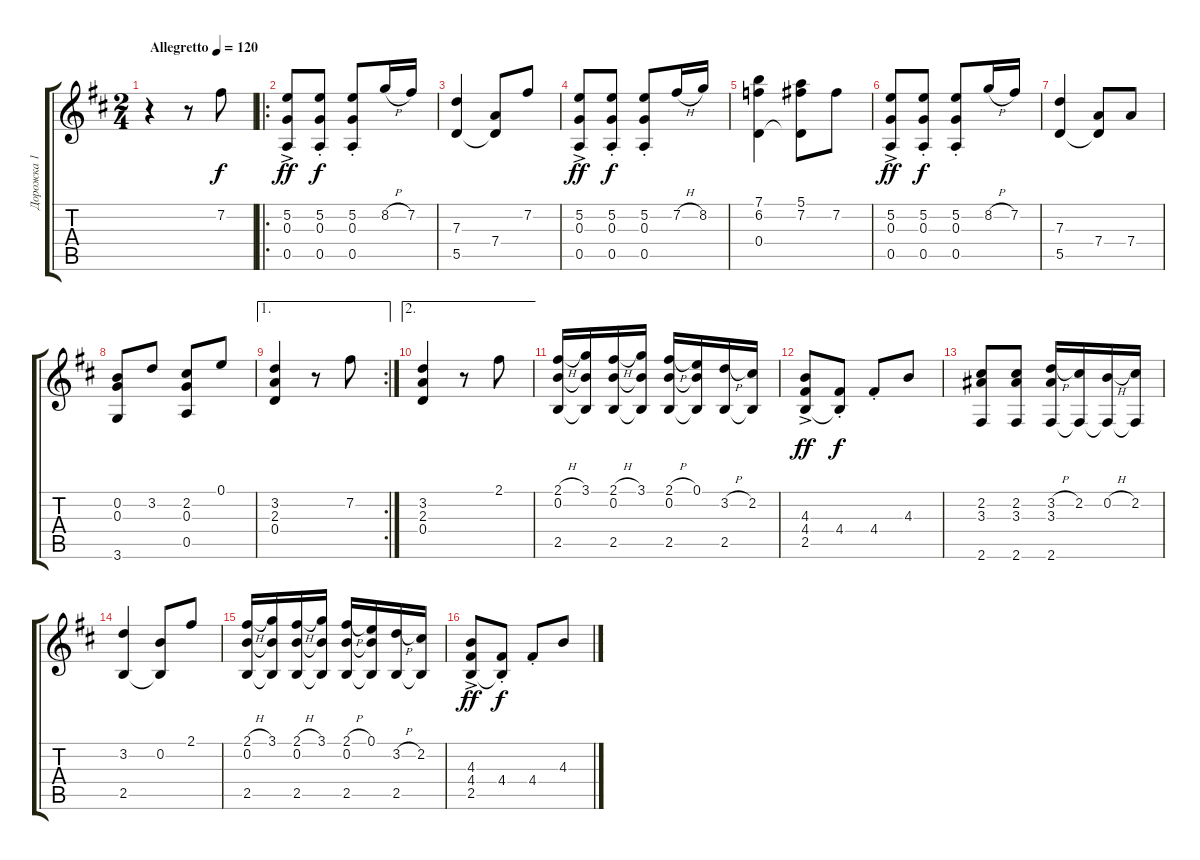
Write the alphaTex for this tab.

\track ("Дорожка 1" "Дорожка 1") {instrument acousticguitarsteel}
\staff {score tabs}
\tuning (E4 B3 G3 D3 A2 E2) {hide}
\ts (2 4)
\tempo (120 "Allegretto")
\clef g2
\ks d
r.4{dy f instrument acousticguitarsteel} r.8 7.2.8 |
\ro
(5.2{ac} 0.3{ac} 0.5{ac}).8{dy ff} (5.2{st} 0.3 0.5).8{dy f} (5.2 0.3 0.5{st}).8 8.2{h}.16 7.2.16 |
(7.3 5.5).4 (7.4 5.5{t}).8 7.2.8 |
(5.2{ac} 0.3{ac} 0.5{ac}).8{dy ff} (5.2{st} 0.3 0.5).8{dy f} (5.2{st} 0.3 0.5).8 7.2{h}.16 8.2.16 |
(7.1 6.2 0.4).4 (5.1 7.2 0.4{t}).8 7.2.8 |
(5.2{ac} 0.3{ac} 0.5{ac}).8{dy ff} (5.2{st} 0.3 0.5).8{dy f} (5.2 0.3 0.5{st}).8 8.2{h}.16 7.2.16 |
(7.3 5.5).4 (7.4 5.5{t}).8 7.4.8 |
(0.2 0.3 3.6).8 3.2.8 (2.2 0.3 0.5).8 0.1.8 |
\ae 1
\rc 2
(3.2 2.3 0.4).4 r.8 7.2.8 |
\ae 2
(3.2 2.3 0.4).4 r.8 2.1.8 |
(2.1{h} 0.2 2.5).16 (3.1 0.2{t} 2.5{t}).16 (2.1{h} 0.2 2.5).16 (3.1 0.2{t} 2.5{t}).16 (2.1{h} 0.2 2.5).16 (0.1 0.2{t} 2.5{t}).16 (3.2{h} 2.5).16 (2.2 2.5{t}).16 |
(4.3{ac} 4.4{ac} 2.5{ac}).8{dy ff} (4.4{st} 2.5{t}).8{dy f} 4.4{st}.8 4.3.8 |
(2.2 3.3 2.6).8 (2.2 3.3 2.6).8 (3.2{h} 3.3 2.6).16 (2.2 2.6{t}).16 (0.2{h} 2.6{t}).16 (2.2 2.6{t}).16 |
(3.2 2.5).4 (0.2 2.5{t}).8 2.1.8 |
(2.1{h} 0.2 2.5).16 (3.1 0.2{t} 2.5{t}).16 (2.1{h} 0.2 2.5).16 (3.1 0.2{t} 2.5{t}).16 (2.1{h} 0.2 2.5).16 (0.1 0.2{t} 2.5{t}).16 (3.2{h} 2.5).16 (2.2 2.5{t}).16 |
(4.3{ac} 4.4{ac} 2.5{ac}).8{dy ff} (4.4{st} 2.5{t}).8{dy f} 4.4{st}.8 4.3.8
